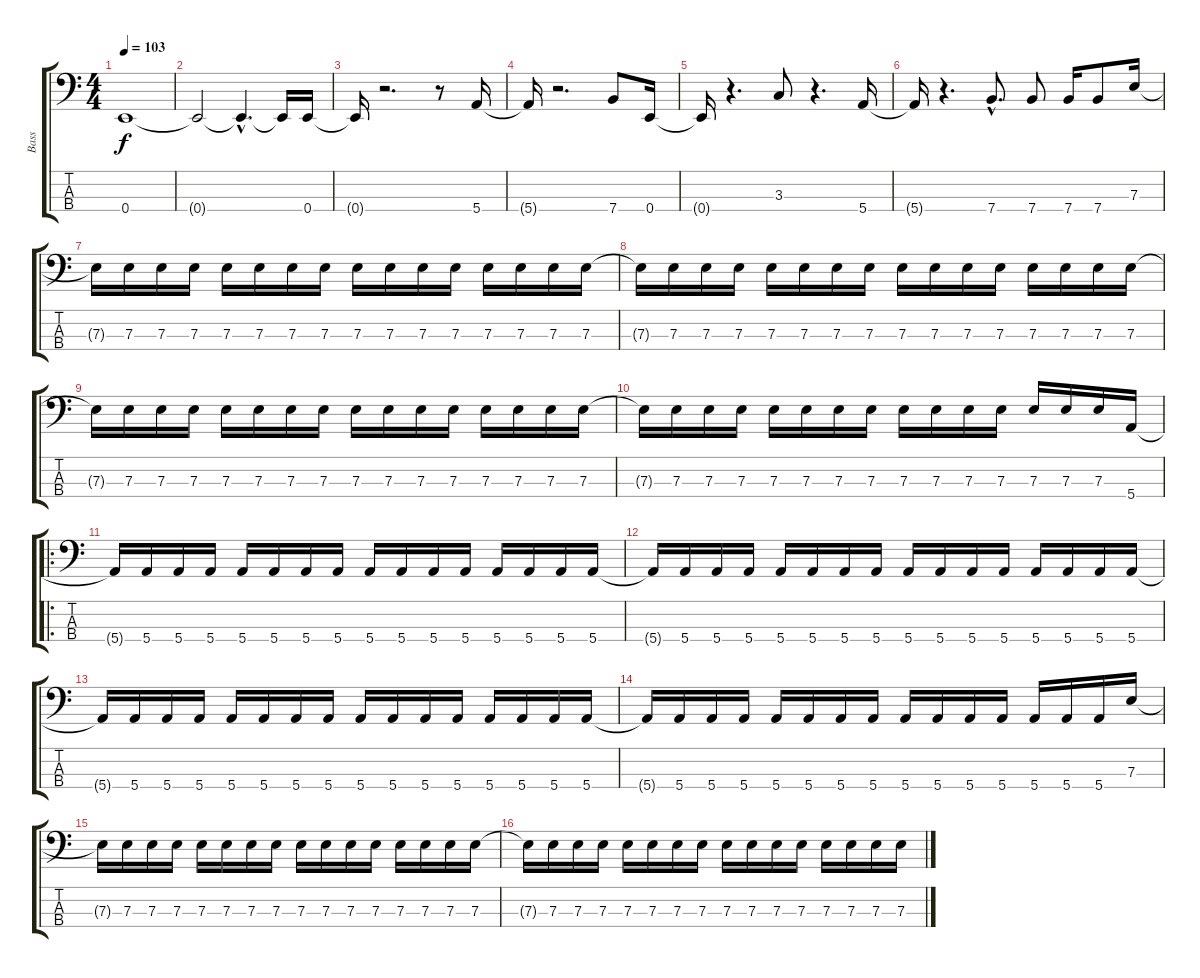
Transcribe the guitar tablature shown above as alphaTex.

\track ("Bass" "Bass") {instrument electricbassfinger}
\staff {score tabs}
\tuning (G2 D2 A1 E1) {hide}
\ts (4 4)
\tempo 103
\clef f4
\ks c
0.4.1{dy f} |
0.4{t}.2 0.4{hac t}.4{d} 0.4{t}.16 0.4.16 |
0.4{t}.16 r.2{d} r.8 5.4.16 |
5.4{t}.16 r.2{d} 7.4.8 0.4.16 |
0.4{t}.16 r.4{d} 3.3.8 r.4{d} 5.4.16 |
5.4{t}.16 r.4{d} 7.4{hac}.8{d} 7.4.8 7.4.16 7.4.8 7.3.16 |
7.3{t}.16 7.3.16 7.3.16 7.3.16 7.3.16 7.3.16 7.3.16 7.3.16 7.3.16 7.3.16 7.3.16 7.3.16 7.3.16 7.3.16 7.3.16 7.3.16 |
7.3{t}.16 7.3.16 7.3.16 7.3.16 7.3.16 7.3.16 7.3.16 7.3.16 7.3.16 7.3.16 7.3.16 7.3.16 7.3.16 7.3.16 7.3.16 7.3.16 |
7.3{t}.16 7.3.16 7.3.16 7.3.16 7.3.16 7.3.16 7.3.16 7.3.16 7.3.16 7.3.16 7.3.16 7.3.16 7.3.16 7.3.16 7.3.16 7.3.16 |
7.3{t}.16 7.3.16 7.3.16 7.3.16 7.3.16 7.3.16 7.3.16 7.3.16 7.3.16 7.3.16 7.3.16 7.3.16 7.3.16 7.3.16 7.3.16 5.4.16 |
\ro
5.4{t}.16 5.4.16 5.4.16 5.4.16 5.4.16 5.4.16 5.4.16 5.4.16 5.4.16 5.4.16 5.4.16 5.4.16 5.4.16 5.4.16 5.4.16 5.4.16 |
5.4{t}.16 5.4.16 5.4.16 5.4.16 5.4.16 5.4.16 5.4.16 5.4.16 5.4.16 5.4.16 5.4.16 5.4.16 5.4.16 5.4.16 5.4.16 5.4.16 |
5.4{t}.16 5.4.16 5.4.16 5.4.16 5.4.16 5.4.16 5.4.16 5.4.16 5.4.16 5.4.16 5.4.16 5.4.16 5.4.16 5.4.16 5.4.16 5.4.16 |
5.4{t}.16 5.4.16 5.4.16 5.4.16 5.4.16 5.4.16 5.4.16 5.4.16 5.4.16 5.4.16 5.4.16 5.4.16 5.4.16 5.4.16 5.4.16 7.3.16 |
7.3{t}.16 7.3.16 7.3.16 7.3.16 7.3.16 7.3.16 7.3.16 7.3.16 7.3.16 7.3.16 7.3.16 7.3.16 7.3.16 7.3.16 7.3.16 7.3.16 |
7.3{t}.16 7.3.16 7.3.16 7.3.16 7.3.16 7.3.16 7.3.16 7.3.16 7.3.16 7.3.16 7.3.16 7.3.16 7.3.16 7.3.16 7.3.16 7.3.16
